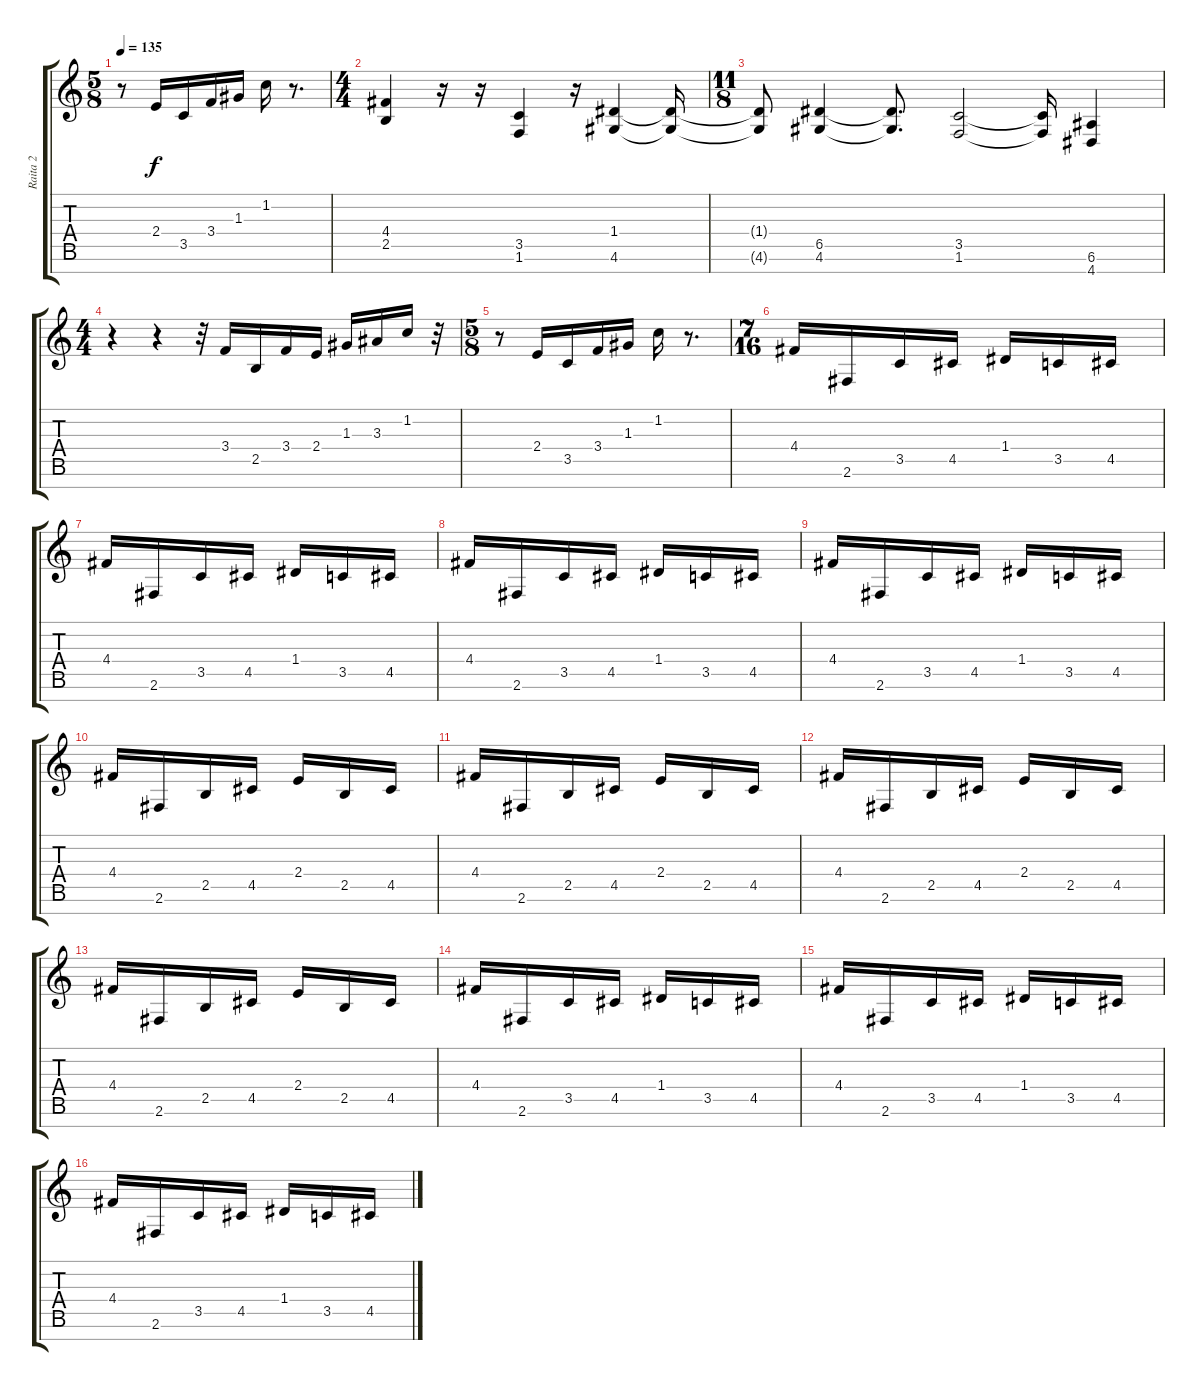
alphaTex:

\track ("Raita 2" "Raita 2") {instrument distortionguitar}
\staff {score tabs}
\tuning (E4 B3 G3 D3 A2 E2 B1) {hide}
\ts (5 8)
\tempo 135
\clef g2
\ks c
r.8{dy f} 2.4.16 3.5.16 3.4.16 1.3.16 1.2.16 r.8{d} |
\ts (4 4)
(4.4 2.5).4 r.16 r.16 (3.5 1.6).4 r.16 (1.4 4.6).4 (1.4{t} 4.6{t}).16 |
\ts (11 8)
(1.4{t} 4.6{t}).8 (6.5 4.6).4 (6.5{t} 4.6{t}).8{d} (3.5 1.6).2 (3.5{t} 1.6{t}).16 (6.6 4.7).4 |
\ts (4 4)
r.4 r.4 r.32 3.4.16 2.5.16 3.4.16 2.4.16 1.3.16 3.3.16 1.2.16 r.32 |
\ts (5 8)
r.8 2.4.16 3.5.16 3.4.16 1.3.16 1.2.16 r.8{d} |
\ts (7 16)
4.4.16{volume 7 instrument electricguitarmuted} 2.6.16 3.5.16 4.5.16 1.4.16 3.5.16 4.5.16 |
4.4.16 2.6.16 3.5.16 4.5.16 1.4.16 3.5.16 4.5.16 |
4.4.16 2.6.16 3.5.16 4.5.16 1.4.16 3.5.16 4.5.16 |
4.4.16 2.6.16 3.5.16 4.5.16 1.4.16 3.5.16 4.5.16 |
4.4.16 2.6.16 2.5.16 4.5.16 2.4.16 2.5.16 4.5.16 |
4.4.16 2.6.16 2.5.16 4.5.16 2.4.16 2.5.16 4.5.16 |
4.4.16 2.6.16 2.5.16 4.5.16 2.4.16 2.5.16 4.5.16 |
4.4.16 2.6.16 2.5.16 4.5.16 2.4.16 2.5.16 4.5.16 |
4.4.16{volume 7 instrument electricguitarmuted} 2.6.16 3.5.16 4.5.16 1.4.16 3.5.16 4.5.16 |
4.4.16 2.6.16 3.5.16 4.5.16 1.4.16 3.5.16 4.5.16 |
4.4.16 2.6.16 3.5.16 4.5.16 1.4.16 3.5.16 4.5.16
